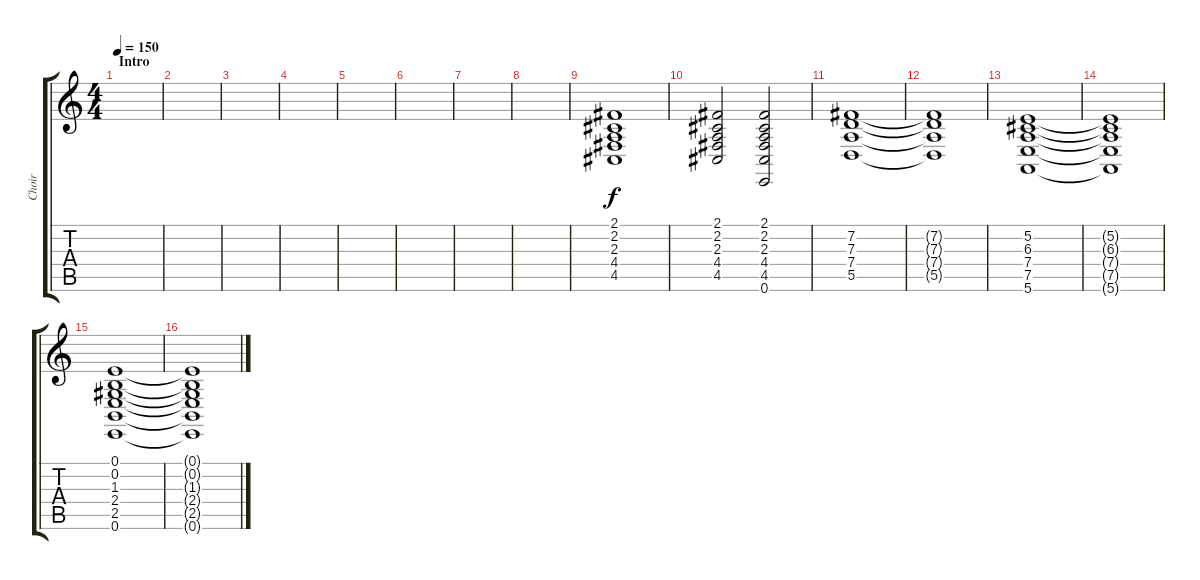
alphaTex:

\track ("Choir" "Choir") {instrument choiraahs}
\staff {score tabs}
\tuning (E4 B3 G3 D3 A2 E2) {hide}
\ts (4 4)
\section ("" "Intro")
\tempo 150
\clef g2
\ks c
|
|
|
|
|
|
|
|
(2.1 2.2 2.3 4.4 4.5).1 |
(2.1 2.2 2.3 4.4 4.5).2 (2.1 2.2 2.3 4.4 4.5 0.6).2 |
(7.2 7.3 7.4 5.5).1 |
(7.2{t} 7.3{t} 7.4{t} 5.5{t}).1 |
(5.2 6.3 7.4 7.5 5.6).1 |
(5.2{t} 6.3{t} 7.4{t} 7.5{t} 5.6{t}).1 |
(0.1 0.2 1.3 2.4 2.5 0.6).1 |
(0.1{t} 0.2{t} 1.3{t} 2.4{t} 2.5{t} 0.6{t}).1
